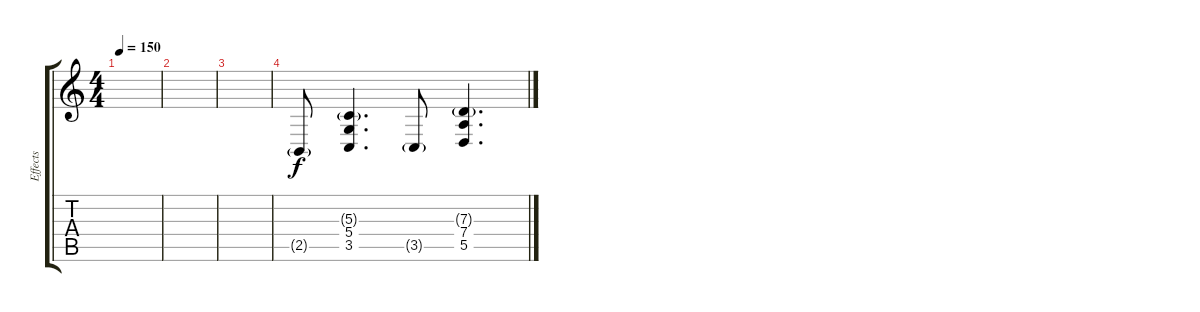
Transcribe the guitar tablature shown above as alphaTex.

\track ("Effects" "Effects") {instrument blownbottle}
\staff {score tabs}
\tuning (E4 B3 G3 D3 A2 E2) {hide}
\ts (4 4)
\tempo 150
\clef g2
\ks c
|
|
|
2.5{g}.8{instrument brasssection} (5.3{g} 5.4 3.5).4{d} 3.5{g}.8 (7.3{g} 7.4 5.5).4{d}
